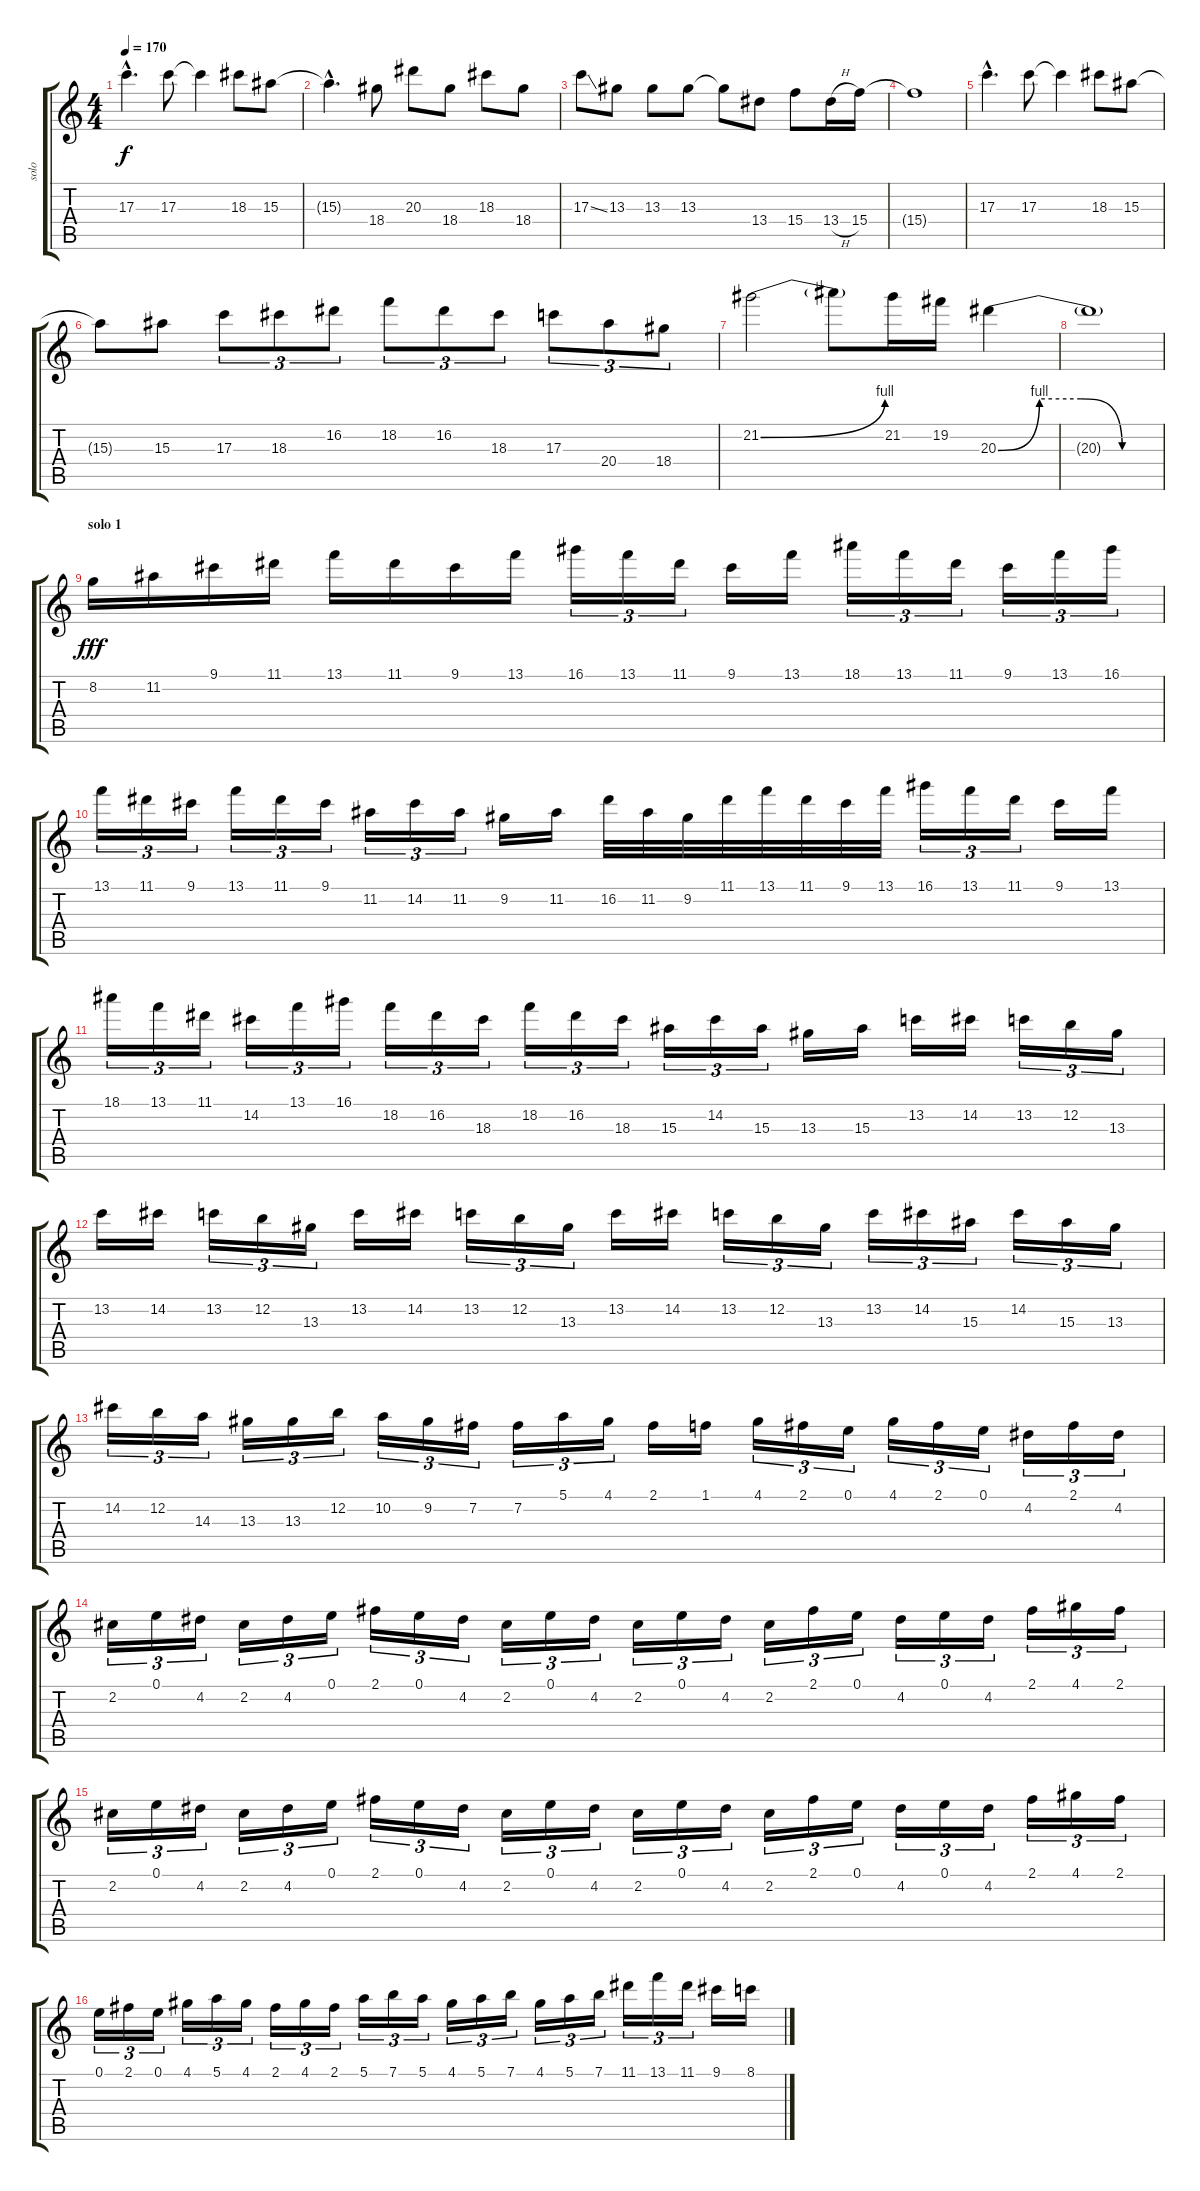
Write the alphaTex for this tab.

\track ("solo" "solo") {instrument distortionguitar}
\staff {score tabs}
\tuning (E4 B3 G3 D3 A2 E2) {hide}
\ts (4 4)
\tempo 170
\clef g2
\ks c
17.3{hac}.4{d dy f} 17.3.8 17.3{t}.4 18.3.8 15.3.8 |
15.3{hac t}.4{d} 18.4.8 20.3.8 18.4.8 18.3.8 18.4.8 |
17.3{ss}.8 13.3.8 13.3.8 13.3.8 13.3{t}.8 13.4.8 15.4.8 13.4{h}.16 15.4.16 |
15.4{t}.1 |
17.3{hac}.4{d} 17.3.8 17.3{t}.4 18.3.8 15.3.8 |
15.3{t}.8 15.3.8 17.3.8{tu (3 2)} 18.3.8{tu (3 2)} 16.2.8{tu (3 2)} 18.2.8{tu (3 2)} 16.2.8{tu (3 2)} 18.3.8{tu (3 2)} 17.3.8{tu (3 2)} 20.4.8{tu (3 2)} 18.4.8{tu (3 2)} |
21.2{be (bend 0 0 60 4)}.2 21.2{t}.8 21.2.16 19.2.16 20.3{be (custom 0 0 15 4 30 4 45 0 60 0)}.4 |
20.3{t}.1 |
\section ("" "solo 1")
8.2.16{dy fff volume 16 balance 8 instrument distortionguitar} 11.2.16 9.1.16 11.1.16 13.1.16 11.1.16 9.1.16 13.1.16 16.1.16{tu (3 2)} 13.1.16{tu (3 2)} 11.1.16{tu (3 2)} 9.1.16 13.1.16 18.1.16{tu (3 2)} 13.1.16{tu (3 2)} 11.1.16{tu (3 2)} 9.1.16{tu (3 2)} 13.1.16{tu (3 2)} 16.1.16{tu (3 2)} |
13.1.16{tu (3 2)} 11.1.16{tu (3 2)} 9.1.16{tu (3 2)} 13.1.16{tu (3 2)} 11.1.16{tu (3 2)} 9.1.16{tu (3 2)} 11.2.16{tu (3 2)} 14.2.16{tu (3 2)} 11.2.16{tu (3 2)} 9.2.16 11.2.16 16.2.32 11.2.32 9.2.32 11.1.32 13.1.32 11.1.32 9.1.32 13.1.32 16.1.16{tu (3 2)} 13.1.16{tu (3 2)} 11.1.16{tu (3 2)} 9.1.16 13.1.16 |
18.1.16{tu (3 2)} 13.1.16{tu (3 2)} 11.1.16{tu (3 2)} 14.2.16{tu (3 2)} 13.1.16{tu (3 2)} 16.1.16{tu (3 2)} 18.2.16{tu (3 2)} 16.2.16{tu (3 2)} 18.3.16{tu (3 2)} 18.2.16{tu (3 2)} 16.2.16{tu (3 2)} 18.3.16{tu (3 2)} 15.3.16{tu (3 2)} 14.2.16{tu (3 2)} 15.3.16{tu (3 2)} 13.3.16 15.3.16 13.2.16 14.2.16 13.2.16{tu (3 2)} 12.2.16{tu (3 2)} 13.3.16{tu (3 2)} |
13.2.16 14.2.16 13.2.16{tu (3 2)} 12.2.16{tu (3 2)} 13.3.16{tu (3 2)} 13.2.16 14.2.16 13.2.16{tu (3 2)} 12.2.16{tu (3 2)} 13.3.16{tu (3 2)} 13.2.16 14.2.16 13.2.16{tu (3 2)} 12.2.16{tu (3 2)} 13.3.16{tu (3 2)} 13.2.16{tu (3 2)} 14.2.16{tu (3 2)} 15.3.16{tu (3 2)} 14.2.16{tu (3 2)} 15.3.16{tu (3 2)} 13.3.16{tu (3 2)} |
14.2.16{tu (3 2)} 12.2.16{tu (3 2)} 14.3.16{tu (3 2)} 13.3.16{tu (3 2)} 13.3.16{tu (3 2)} 12.2.16{tu (3 2)} 10.2.16{tu (3 2)} 9.2.16{tu (3 2)} 7.2.16{tu (3 2)} 7.2.16{tu (3 2)} 5.1.16{tu (3 2)} 4.1.16{tu (3 2)} 2.1.16 1.1.16 4.1.16{tu (3 2)} 2.1.16{tu (3 2)} 0.1.16{tu (3 2)} 4.1.16{tu (3 2)} 2.1.16{tu (3 2)} 0.1.16{tu (3 2)} 4.2.16{tu (3 2)} 2.1.16{tu (3 2)} 4.2.16{tu (3 2)} |
2.2.16{tu (3 2)} 0.1.16{tu (3 2)} 4.2.16{tu (3 2)} 2.2.16{tu (3 2)} 4.2.16{tu (3 2)} 0.1.16{tu (3 2)} 2.1.16{tu (3 2)} 0.1.16{tu (3 2)} 4.2.16{tu (3 2)} 2.2.16{tu (3 2)} 0.1.16{tu (3 2)} 4.2.16{tu (3 2)} 2.2.16{tu (3 2)} 0.1.16{tu (3 2)} 4.2.16{tu (3 2)} 2.2.16{tu (3 2)} 2.1.16{tu (3 2)} 0.1.16{tu (3 2)} 4.2.16{tu (3 2)} 0.1.16{tu (3 2)} 4.2.16{tu (3 2)} 2.1.16{tu (3 2)} 4.1.16{tu (3 2)} 2.1.16{tu (3 2)} |
2.2.16{tu (3 2)} 0.1.16{tu (3 2)} 4.2.16{tu (3 2)} 2.2.16{tu (3 2)} 4.2.16{tu (3 2)} 0.1.16{tu (3 2)} 2.1.16{tu (3 2)} 0.1.16{tu (3 2)} 4.2.16{tu (3 2)} 2.2.16{tu (3 2)} 0.1.16{tu (3 2)} 4.2.16{tu (3 2)} 2.2.16{tu (3 2)} 0.1.16{tu (3 2)} 4.2.16{tu (3 2)} 2.2.16{tu (3 2)} 2.1.16{tu (3 2)} 0.1.16{tu (3 2)} 4.2.16{tu (3 2)} 0.1.16{tu (3 2)} 4.2.16{tu (3 2)} 2.1.16{tu (3 2)} 4.1.16{tu (3 2)} 2.1.16{tu (3 2)} |
0.1.16{tu (3 2)} 2.1.16{tu (3 2)} 0.1.16{tu (3 2)} 4.1.16{tu (3 2)} 5.1.16{tu (3 2)} 4.1.16{tu (3 2)} 2.1.16{tu (3 2)} 4.1.16{tu (3 2)} 2.1.16{tu (3 2)} 5.1.16{tu (3 2)} 7.1.16{tu (3 2)} 5.1.16{tu (3 2)} 4.1.16{tu (3 2)} 5.1.16{tu (3 2)} 7.1.16{tu (3 2)} 4.1.16{tu (3 2)} 5.1.16{tu (3 2)} 7.1.16{tu (3 2)} 11.1.16{tu (3 2)} 13.1.16{tu (3 2)} 11.1.16{tu (3 2)} 9.1.16 8.1.16
